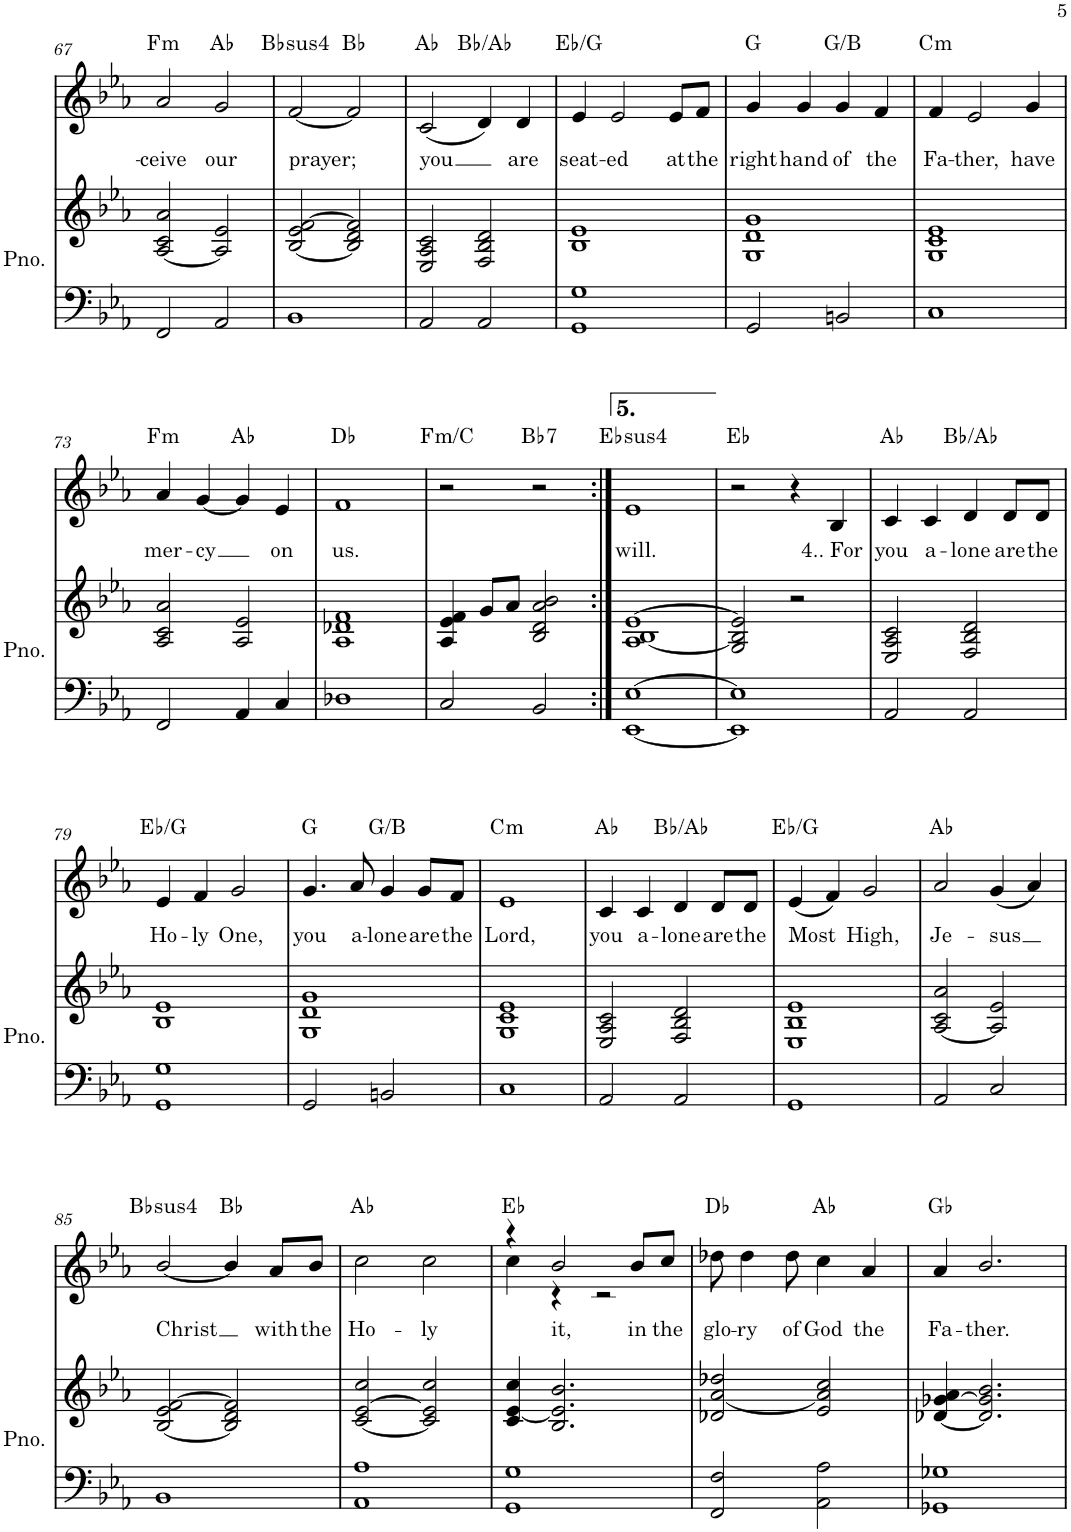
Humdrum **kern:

**kern	**kern	**kern	**text	**harte
*part2	*part2	*part1	*part1	*part1
*staff3	*staff2	*staff1	*staff1	*
*I"Piano	*	*I"Piano	*	*
*I'Pno.	*	*I'Pno	*	*
!!LO:PB:g=z
*clefF4	*clefG2	*clefG2	*	*
*k[b-e-a-]	*k[b-e-a-]	*k[b-e-a-]	*	*
*M4/4	*M4/4	*M4/4	*	*
=67	=67	=67	=67	=67
!	!	!	!LO:LY:b	!LO:H:kt=m
2FF/	[2A-/ 2c/ 2a-/	2a-/	-ceive	F:min
!	!	!	!LO:LY:b	!
2AA-/	2A-/] 2e-/	2g/	our	Ab:maj
=68	=68	=68	=68	=68
!	!	!	!LO:LY:b	!LO:H:kt=4
1BB-	[2B-/ 2e-/ [2f/	[2f/	prayer;	Bb:sus4
.	2B-/] 2d/ 2f/]	2f/]	.	Bb:maj
=69	=69	=69	=69	=69
!	!	!	!LO:LY:b	!
2AA-/	2E-/ 2A-/ 2c/	(2c/	you	Ab:maj
2AA-/	2F/ 2B-/ 2d/	4d/)	.	Bb:maj/b7
!	!	!	!LO:LY:b	!
.	.	4d/	are	.
=70	=70	=70	=70	=70
!	!	!	!LO:LY:b	!
1GG 1G	1B- 1e-	4e-/	seat-	Eb:maj/3
!	!	!	!LO:LY:b	!
.	.	2e-/	-ed	.
!	!	!	!LO:LY:b	!
.	.	8e-/L	at	.
!	!	!	!LO:LY:b	!
.	.	8f/J	the	.
=71	=71	=71	=71	=71
!	!	!	!LO:LY:b	!
2GG/	1G 1d 1g	4g/	right	G:maj
!	!	!	!LO:LY:b	!
.	.	4g/	hand	.
!	!	!	!LO:LY:b	!
2BBn/	.	4g/	of	G:maj/3
!	!	!	!LO:LY:b	!
.	.	4f/	the	.
=72	=72	=72	=72	=72
!	!	!	!LO:LY:b	!LO:H:kt=m
1C	1G 1c 1e-	4f/	Fa-	C:min
!	!	!	!LO:LY:b	!
.	.	2e-/	-ther,	.
!	!	!	!LO:LY:b	!
.	.	4g/	have	.
!!LO:LB:g=z
=73	=73	=73	=73	=73
!	!	!	!LO:LY:b	!LO:H:kt=m
2FF/	2A-/ 2c/ 2a-/	4a-/	mer-	F:min
!	!	!	!LO:LY:b	!
.	.	[4g/	-cy	.
4AA-/	2A-/ 2e-/	4g/]	.	Ab:maj
!	!	!	!LO:LY:b	!
4C/	.	4e-/	on	.
=74	=74	=74	=74	=74
!	!	!	!LO:LY:b	!
1D-X	1A- 1d-X 1f	1f	us.	Db:maj
=75	=75	=75	=75	=75
!	!	!	!	!LO:H:kt=m
2C/	4A-/ 4e-/ 4f/	2r	.	F:min/5
.	8g/L	.	.	.
.	8a-/J	.	.	.
!	!	!	!	!LO:H:kt=7
2BB-/	2B-/ 2d/ 2a-/ 2b-/	2r	.	Bb:7
=76:|!	=76:|!	=76:|!	=76:|!	=76:|!
!	!	!	!LO:LY:b	!LO:H:kt=4
[1EE- [1E-	1A- [1B- [1e-	1e-	will.	Eb:sus4
=77	=77	=77	=77	=77
1EE-] 1E-]	2G/ 2B-/] 2e-/]	2r	.	Eb:maj
.	2r	4r	.	.
!	!	!	!LO:LY:b	!
.	.	4B-/	4.. For	.
=78	=78	=78	=78	=78
!	!	!	!LO:LY:b	!
2AA-/	2E-/ 2A-/ 2c/	4c/	you	Ab:maj
!	!	!	!LO:LY:b	!
.	.	4c/	a-	.
!	!	!	!LO:LY:b	!
2AA-/	2F/ 2B-/ 2d/	4d/	-lone	Bb:maj/b7
!	!	!	!LO:LY:b	!
.	.	8d/L	are	.
!	!	!	!LO:LY:b	!
.	.	8d/J	the	.
!!LO:LB:g=z
=79	=79	=79	=79	=79
!	!	!	!LO:LY:b	!
1GG 1G	1B- 1e-	4e-/	Ho-	Eb:maj/3
!	!	!	!LO:LY:b	!
.	.	4f/	-ly	.
!	!	!	!LO:LY:b	!
.	.	2g/	One,	.
=80	=80	=80	=80	=80
!	!	!	!LO:LY:b	!
2GG/	1G 1d 1g	4.g/	you	G:maj
!	!	!	!LO:LY:b	!
.	.	8a-/	a-	.
!	!	!	!LO:LY:b	!
2BBn/	.	4g/	-lone	G:maj/3
!	!	!	!LO:LY:b	!
.	.	8g/L	are	.
!	!	!	!LO:LY:b	!
.	.	8f/J	the	.
=81	=81	=81	=81	=81
!	!	!	!LO:LY:b	!LO:H:kt=m
1C	1G 1c 1e-	1e-	Lord,	C:min
=82	=82	=82	=82	=82
!	!	!	!LO:LY:b	!
2AA-/	2E-/ 2A-/ 2c/	4c/	you	Ab:maj
!	!	!	!LO:LY:b	!
.	.	4c/	a-	.
!	!	!	!LO:LY:b	!
2AA-/	2F/ 2B-/ 2d/	4d/	-lone	Bb:maj/b7
!	!	!	!LO:LY:b	!
.	.	8d/L	are	.
!	!	!	!LO:LY:b	!
.	.	8d/J	the	.
=83	=83	=83	=83	=83
!	!	!	!LO:LY:b	!
1GG	1E- 1B- 1e-	(4e-/	Most	Eb:maj/3
.	.	4f/)	.	.
!	!	!	!LO:LY:b	!
.	.	2g/	High,	.
=84	=84	=84	=84	=84
!	!	!	!LO:LY:b	!
2AA-/	[2A-/ 2c/ 2a-/	2a-/	Je-	Ab:maj
!	!	!	!LO:LY:b	!
2C/	2A-/] 2e-/	(4g/	-sus	.
.	.	4a-/)	.	.
!!LO:LB:g=z
=85	=85	=85	=85	=85
!	!	!	!LO:LY:b	!LO:H:kt=4
1BB-	[2B-/ 2e-/ [2f/	[<2b-/	Christ	Bb:sus4
.	2B-/] 2d/ 2f/]	4b-/]	.	Bb:maj
!	!	!	!LO:LY:b	!
.	.	8a-/L	with	.
!	!	!	!LO:LY:b	!
.	.	8b-/J	the	.
=86	=86	=86	=86	=86
!	!	!	!LO:LY:b	!
1AA- 1A-	[2c/ [2e-/ 2cc/	2cc\	Ho-	Ab:maj
!	!	!	!LO:LY:b	!
.	2c/] 2e-/] 2cc/	2cc\	-ly	.
=87	=87	=87	=87	=87
*	*	*^	*	*
1GG 1G	4c/ [4e-/ 4cc/	4r	4cc\	.	Eb:maj
!	!	!	!	!LO:LY:b	!
.	2.B-/ 2.e-/] 2.b-/	2b-/	4r	-it,	.
.	.	.	2r	.	.
!	!	!	!	!LO:LY:b	!
.	.	8b-/L	.	in	.
!	!	!	!	!LO:LY:b	!
.	.	8cc/J	.	the	.
*	*	*v	*v	*	*
=88	=88	=88	=88	=88
!	!	!	!LO:LY:b	!
2FF/ 2F/	2d-X/ [2a-/ 2dd-X/	8dd-X\	glo-	Db:maj
!	!	!	!LO:LY:b	!
.	.	4dd-\	-ry	.
!	!	!	!LO:LY:b	!
.	.	8dd-\	of	.
!	!	!	!LO:LY:b	!
2AA-\ 2A-\	2e-/ 2a-/] 2cc/	4cc\	God	Ab:maj
!	!	!	!LO:LY:b	!
.	.	4a-/	the	.
=89	=89	=89	=89	=89
!	!	!	!LO:LY:b	!
1GG-X 1G-X	[4d-X/ [4g-X/ 4a-/	4a-/	Fa-	Gb:maj
!	!	!	!LO:LY:b	!
.	2.d-/] 2.g-/] 2.b-/	2.b-/	-ther.	.
=	=	=	=	=
*-	*-	*-	*-	*-
